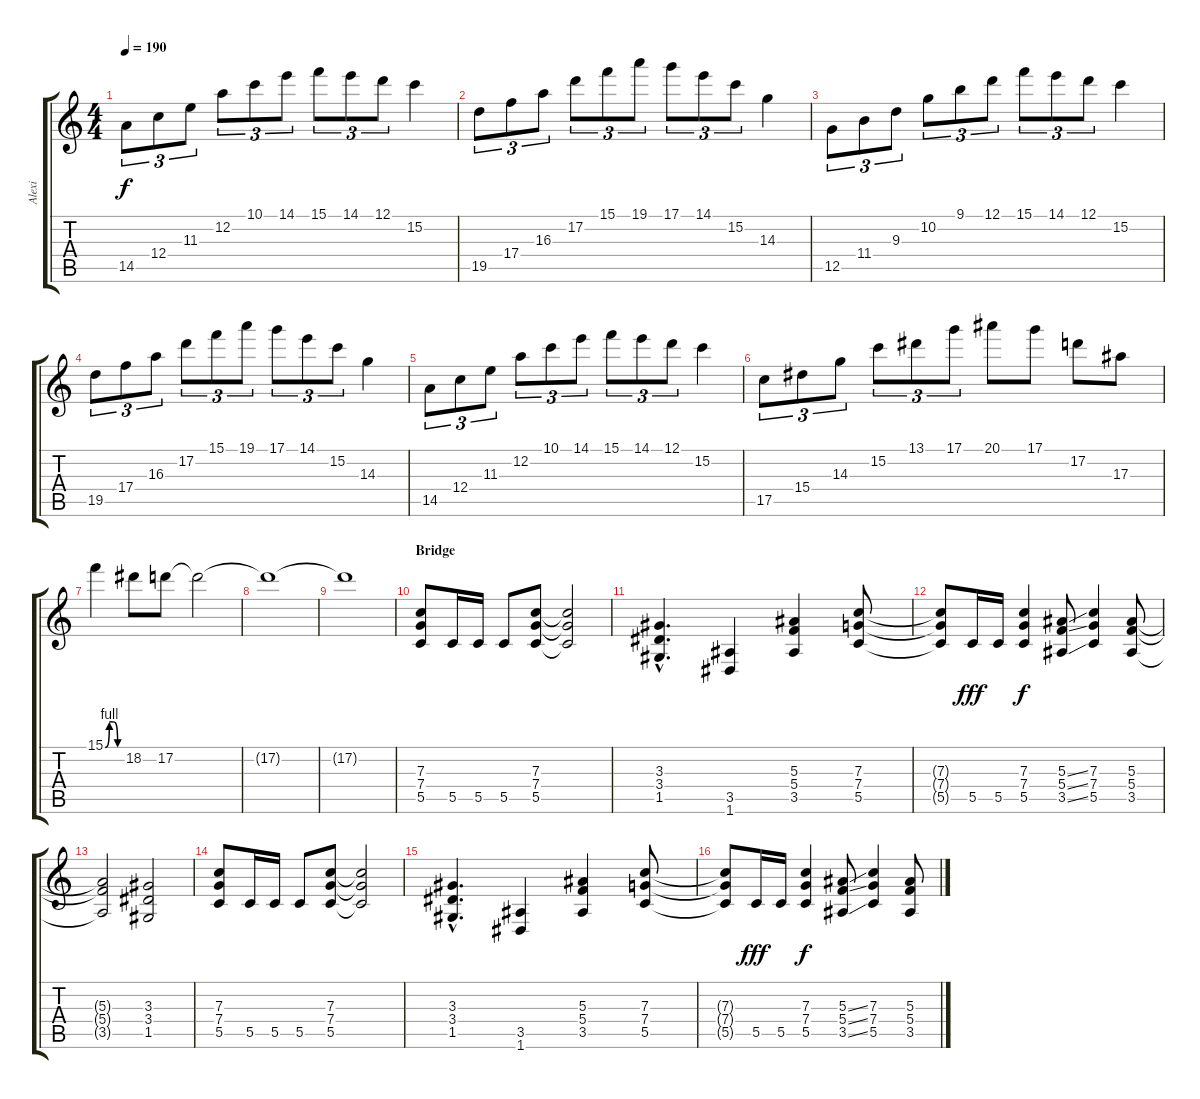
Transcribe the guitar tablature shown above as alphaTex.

\track ("Alexi" "Alexi") {instrument distortionguitar}
\staff {score tabs}
\tuning (D4 A3 F3 C3 G2 D2) {hide}
\ts (4 4)
\tempo 190
\clef g2
\ks c
14.5.8{tu (3 2) dy f} 12.4.8{tu (3 2)} 11.3.8{tu (3 2)} 12.2.8{tu (3 2)} 10.1.8{tu (3 2)} 14.1.8{tu (3 2)} 15.1.8{tu (3 2)} 14.1.8{tu (3 2)} 12.1.8{tu (3 2)} 15.2.4 |
19.5.8{tu (3 2)} 17.4.8{tu (3 2)} 16.3.8{tu (3 2)} 17.2.8{tu (3 2)} 15.1.8{tu (3 2)} 19.1.8{tu (3 2)} 17.1.8{tu (3 2)} 14.1.8{tu (3 2)} 15.2.8{tu (3 2)} 14.3.4 |
12.5.8{tu (3 2)} 11.4.8{tu (3 2)} 9.3.8{tu (3 2)} 10.2.8{tu (3 2)} 9.1.8{tu (3 2)} 12.1.8{tu (3 2)} 15.1.8{tu (3 2)} 14.1.8{tu (3 2)} 12.1.8{tu (3 2)} 15.2.4 |
19.5.8{tu (3 2)} 17.4.8{tu (3 2)} 16.3.8{tu (3 2)} 17.2.8{tu (3 2)} 15.1.8{tu (3 2)} 19.1.8{tu (3 2)} 17.1.8{tu (3 2)} 14.1.8{tu (3 2)} 15.2.8{tu (3 2)} 14.3.4 |
14.5.8{tu (3 2)} 12.4.8{tu (3 2)} 11.3.8{tu (3 2)} 12.2.8{tu (3 2)} 10.1.8{tu (3 2)} 14.1.8{tu (3 2)} 15.1.8{tu (3 2)} 14.1.8{tu (3 2)} 12.1.8{tu (3 2)} 15.2.4 |
17.5.8{tu (3 2)} 15.4.8{tu (3 2)} 14.3.8{tu (3 2)} 15.2.8{tu (3 2)} 13.1.8{tu (3 2)} 17.1.8{tu (3 2)} 20.1.8 17.1.8 17.2.8 17.3.8 |
15.1{be (custom 0 0 15 4 30 4 45 0 60 0)}.4 18.2.8 17.2.8 17.2{t}.2 |
17.2{t}.1 |
17.2{t}.1 |
\section ("" "Bridge")
(7.3 7.4 5.5).8 5.5.16 5.5.16 5.5.8 (7.3 7.4 5.5).8 (7.3{t} 7.4{t} 5.5{t}).2 |
(3.3{hac} 3.4{hac} 1.5{hac}).4{d} (3.5 1.6).4 (5.3 5.4 3.5).4 (7.3 7.4 5.5).8 |
(7.3{t} 7.4{t} 5.5{t}).8 5.5.16{dy fff} 5.5.16 (7.3 7.4 5.5).4{dy f} (5.3{ss} 5.4{ss} 3.5{ss}).8 (7.3 7.4 5.5).4 (5.3 5.4 3.5).8 |
(5.3{t} 5.4{t} 3.5{t}).2 (3.3 3.4 1.5).2 |
(7.3 7.4 5.5).8 5.5.16 5.5.16 5.5.8 (7.3 7.4 5.5).8 (7.3{t} 7.4{t} 5.5{t}).2 |
(3.3{hac} 3.4{hac} 1.5{hac}).4{d} (3.5 1.6).4 (5.3 5.4 3.5).4 (7.3 7.4 5.5).8 |
(7.3{t} 7.4{t} 5.5{t}).8 5.5.16{dy fff} 5.5.16 (7.3 7.4 5.5).4{dy f} (5.3{ss} 5.4{ss} 3.5{ss}).8 (7.3 7.4 5.5).4 (5.3 5.4 3.5).8
